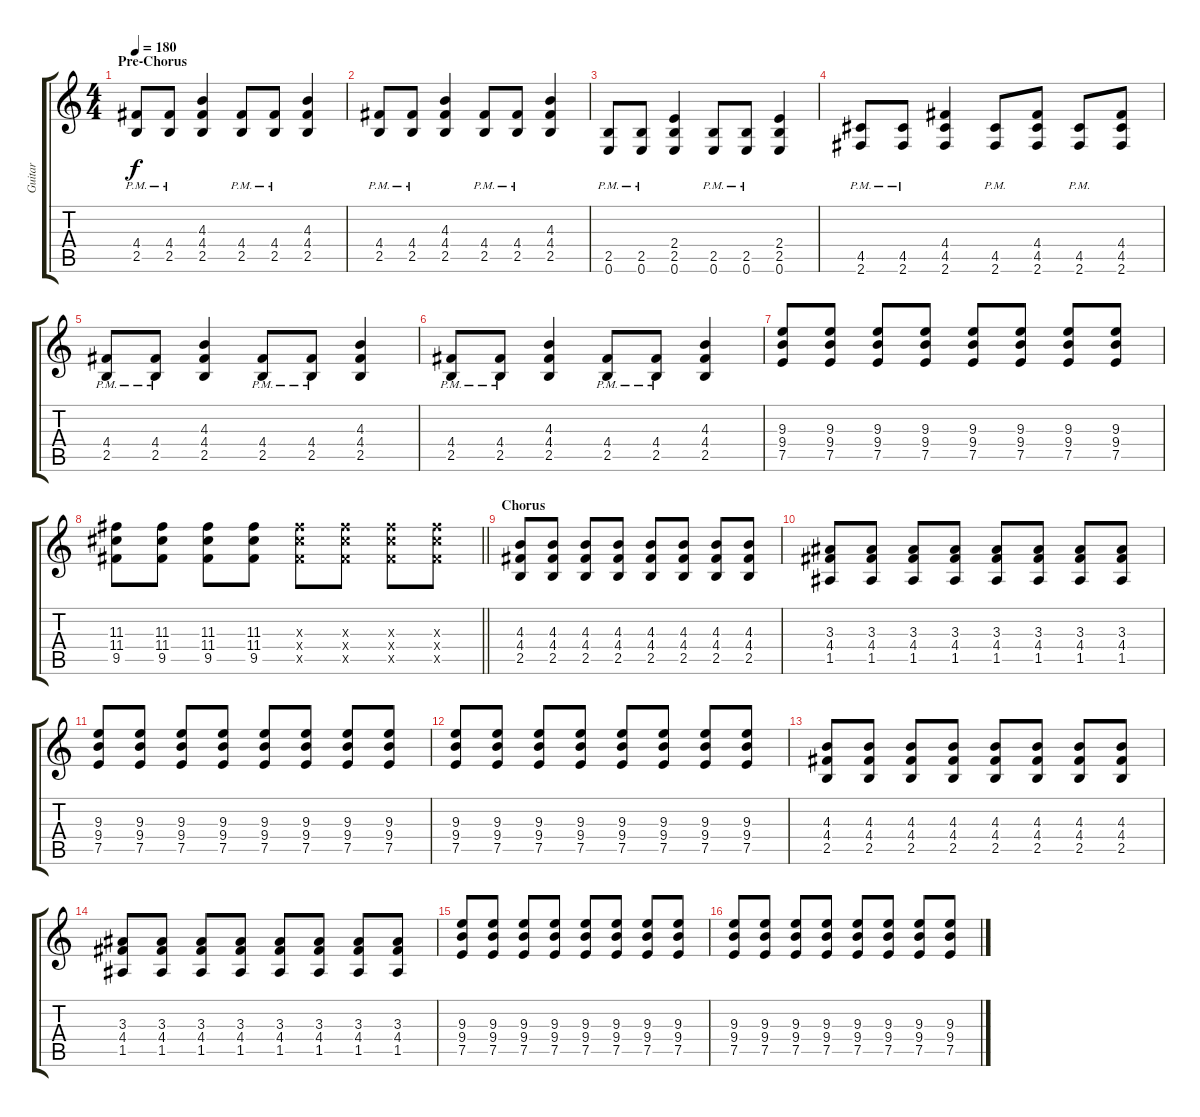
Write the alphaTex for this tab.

\track ("Guitar" "Guitar") {instrument distortionguitar}
\staff {score tabs}
\tuning (E4 B3 G3 D3 A2 E2) {hide}
\ts (4 4)
\section ("" "Pre-Chorus")
\tempo 180
\clef g2
\ks c
(4.4{pm} 2.5{pm}).8{dy f} (4.4{pm} 2.5{pm}).8 (4.3 4.4 2.5).4 (4.4{pm} 2.5{pm}).8 (4.4{pm} 2.5{pm}).8 (4.3 4.4 2.5).4 |
(4.4{pm} 2.5{pm}).8 (4.4{pm} 2.5{pm}).8 (4.3 4.4 2.5).4 (4.4{pm} 2.5{pm}).8 (4.4{pm} 2.5{pm}).8 (4.3 4.4 2.5).4 |
(2.5{pm} 0.6{pm}).8 (2.5{pm} 0.6{pm}).8 (2.4 2.5 0.6).4 (2.5{pm} 0.6{pm}).8 (2.5{pm} 0.6{pm}).8 (2.4 2.5 0.6).4 |
(4.5{pm} 2.6{pm}).8 (4.5{pm} 2.6{pm}).8 (4.4 4.5 2.6).4 (4.5{pm} 2.6{pm}).8 (4.4 4.5 2.6).8 (4.5{pm} 2.6{pm}).8 (4.4 4.5 2.6).8 |
(4.4{pm} 2.5{pm}).8 (4.4{pm} 2.5{pm}).8 (4.3 4.4 2.5).4 (4.4{pm} 2.5{pm}).8 (4.4{pm} 2.5{pm}).8 (4.3 4.4 2.5).4 |
(4.4{pm} 2.5{pm}).8 (4.4{pm} 2.5{pm}).8 (4.3 4.4 2.5).4 (4.4{pm} 2.5{pm}).8 (4.4{pm} 2.5{pm}).8 (4.3 4.4 2.5).4 |
(9.3 9.4 7.5).8 (9.3 9.4 7.5).8 (9.3 9.4 7.5).8 (9.3 9.4 7.5).8 (9.3 9.4 7.5).8 (9.3 9.4 7.5).8 (9.3 9.4 7.5).8 (9.3 9.4 7.5).8 |
\barLineRight lightlight
(11.3 11.4 9.5).8 (11.3 11.4 9.5).8 (11.3 11.4 9.5).8 (11.3 11.4 9.5).8 (11.3{x} 11.4{x} 9.5{x}).8 (11.3{x} 11.4{x} 9.5{x}).8 (11.3{x} 11.4{x} 9.5{x}).8 (11.3{x} 11.4{x} 9.5{x}).8 |
\section ("" "Chorus")
(4.3 4.4 2.5).8 (4.3 4.4 2.5).8 (4.3 4.4 2.5).8 (4.3 4.4 2.5).8 (4.3 4.4 2.5).8 (4.3 4.4 2.5).8 (4.3 4.4 2.5).8 (4.3 4.4 2.5).8 |
(3.3 4.4 1.5).8 (3.3 4.4 1.5).8 (3.3 4.4 1.5).8 (3.3 4.4 1.5).8 (3.3 4.4 1.5).8 (3.3 4.4 1.5).8 (3.3 4.4 1.5).8 (3.3 4.4 1.5).8 |
(9.3 9.4 7.5).8 (9.3 9.4 7.5).8 (9.3 9.4 7.5).8 (9.3 9.4 7.5).8 (9.3 9.4 7.5).8 (9.3 9.4 7.5).8 (9.3 9.4 7.5).8 (9.3 9.4 7.5).8 |
(9.3 9.4 7.5).8 (9.3 9.4 7.5).8 (9.3 9.4 7.5).8 (9.3 9.4 7.5).8 (9.3 9.4 7.5).8 (9.3 9.4 7.5).8 (9.3 9.4 7.5).8 (9.3 9.4 7.5).8 |
(4.3 4.4 2.5).8 (4.3 4.4 2.5).8 (4.3 4.4 2.5).8 (4.3 4.4 2.5).8 (4.3 4.4 2.5).8 (4.3 4.4 2.5).8 (4.3 4.4 2.5).8 (4.3 4.4 2.5).8 |
(3.3 4.4 1.5).8 (3.3 4.4 1.5).8 (3.3 4.4 1.5).8 (3.3 4.4 1.5).8 (3.3 4.4 1.5).8 (3.3 4.4 1.5).8 (3.3 4.4 1.5).8 (3.3 4.4 1.5).8 |
(9.3 9.4 7.5).8 (9.3 9.4 7.5).8 (9.3 9.4 7.5).8 (9.3 9.4 7.5).8 (9.3 9.4 7.5).8 (9.3 9.4 7.5).8 (9.3 9.4 7.5).8 (9.3 9.4 7.5).8 |
(9.3 9.4 7.5).8 (9.3 9.4 7.5).8 (9.3 9.4 7.5).8 (9.3 9.4 7.5).8 (9.3 9.4 7.5).8 (9.3 9.4 7.5).8 (9.3 9.4 7.5).8 (9.3 9.4 7.5).8
